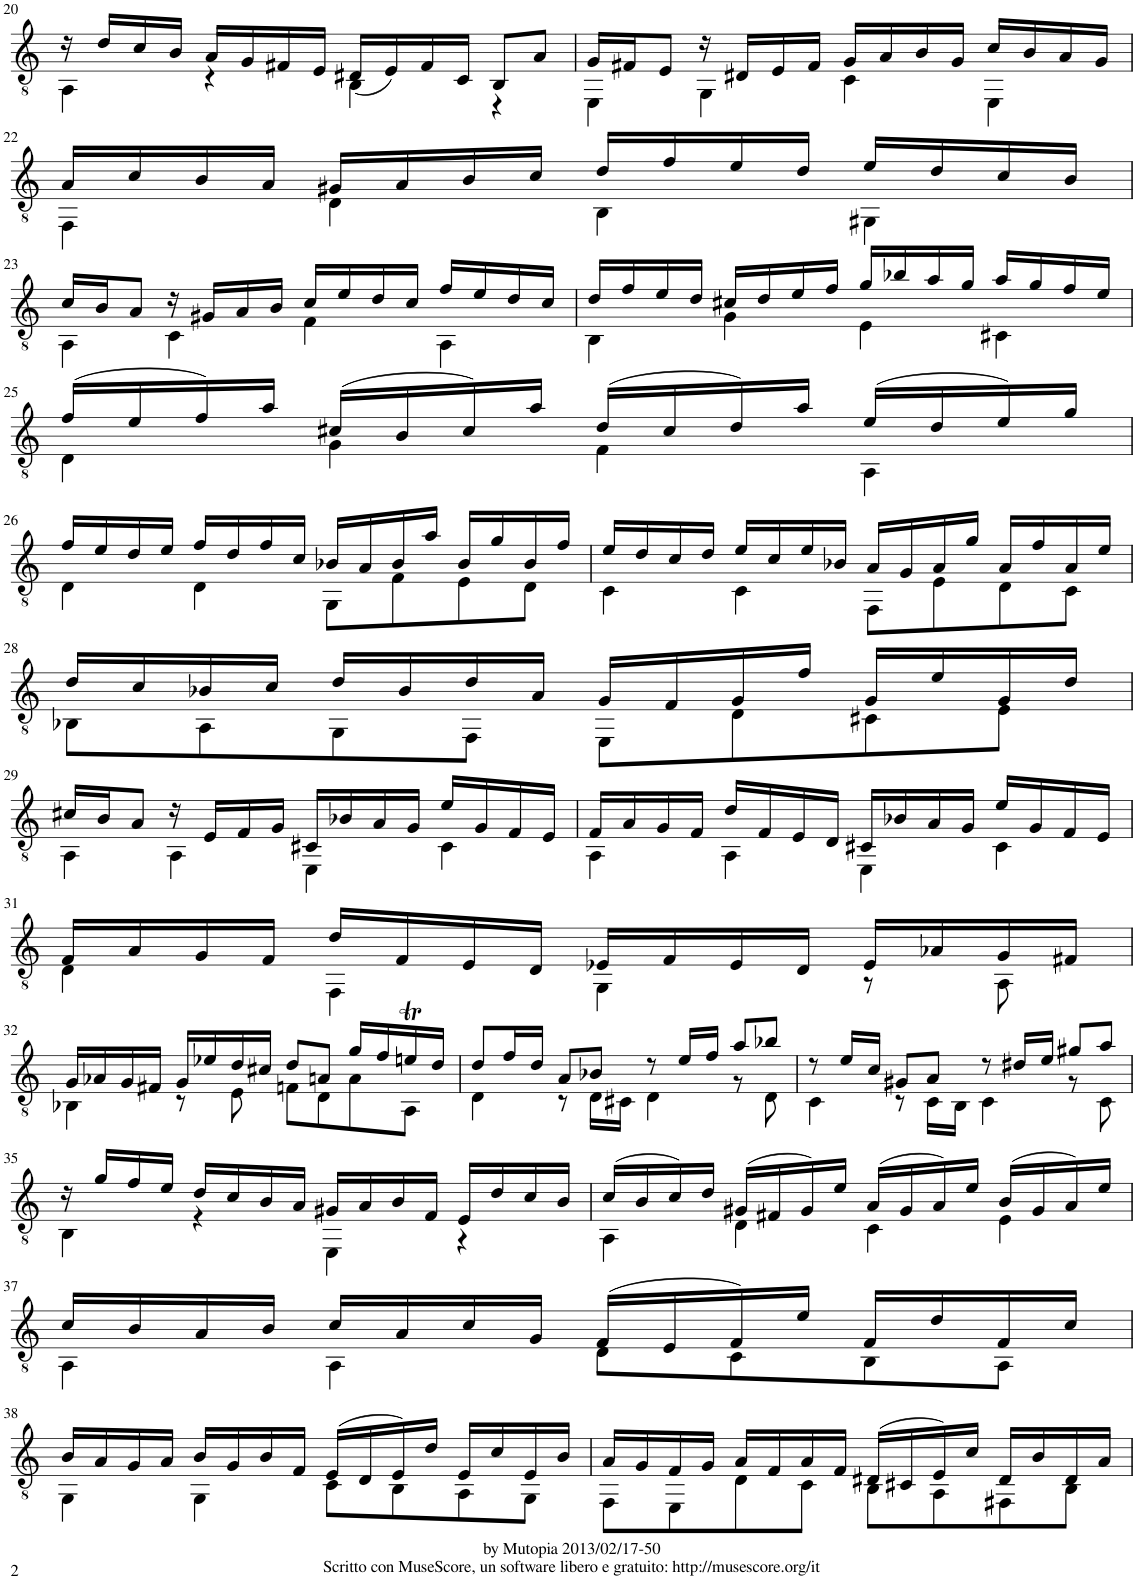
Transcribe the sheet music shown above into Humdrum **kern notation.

**kern
*part1
*staff1
*I"Chitarra
!!LO:PB:g=z
*clefGv2
*k[]
*M4/4
*met(c)
=20
*^
16r	4AA\
16d/LL	.
16c/	.
16B/JJ	.
16A/LL	4r
16G/	.
16F#X/	.
16E/JJ	.
16D#X/LL	(4BB\
(16E/	.
16F#/	.
16C/JJ	.
8BB/L	4r
8A/J	.
=21	=21
16G/LL	4EE\
16F#X/J	.
8E/J	.
16r	4GG\
16D#X/LL	.
16E/	.
16F#/JJ	.
16G/LL	4C\
16A/	.
16B/	.
16G/JJ	.
16c/LL	4EE\
16B/	.
16A/	.
16G/JJ	.
!!LO:LB:g=z	!!
=22	=22
16A/LL	4FF\
16c/	.
16B/	.
16A/JJ	.
16G#X/LL	4D\
16A/	.
16B/	.
16c/JJ	.
16d/LL	4BB\
16f/	.
16e/	.
16d/JJ	.
16e/LL	4GG#X\
16d/	.
16c/	.
16B/JJ	.
!!LO:LB:g=z	!!
=23	=23
16c/LL	4AA\
16B/J	.
8A/J	.
16r	4C\
16G#X/LL	.
16A/	.
16B/JJ	.
16c/LL	4F\
16e/	.
16d/	.
16c/JJ	.
16f/LL	4AA\
16e/	.
16d/	.
16c/JJ	.
=24	=24
16d/LL	4BB\
16f/	.
16e/	.
16d/JJ	.
16c#X/LL	4G\
16d/	.
16e/	.
16f/JJ	.
16g/LL	4E\
16b-X/	.
16a/	.
16g/JJ	.
16a/LL	4C#X\
16g/	.
16f/	.
16e/JJ	.
!!LO:LB:g=z	!!
=25	=25
16f/LL	4D\
16e/	.
16f/)	.
16a/JJ	.
(16c#X/LL	4G\
16B/	.
16c#/)	.
16a/JJ	.
(16d/LL	4F\
16c#/	.
16d/)	.
16a/JJ	.
(16e/LL	4AA\
16d/	.
16e/)	.
16g/JJ	.
!!LO:LB:g=z	!!
=26	=26
16f/LL	4D\
16e/	.
16d/	.
16e/JJ	.
16f/LL	4D\
16d/	.
16f/	.
16c/JJ	.
16B-X/LL	8GG\L
16A/	.
16B-/	8F\
16a/JJ	.
16B-/LL	8E\
16g/	.
16B-/	8D\J
16f/JJ	.
=27	=27
16e/LL	4C\
16d/	.
16c/	.
16d/JJ	.
16e/LL	4C\
16c/	.
16e/	.
16B-X/JJ	.
16A/LL	8FF\L
16G/	.
16A/	8E\
16g/JJ	.
16A/LL	8D\
16f/	.
16A/	8C\J
16e/JJ	.
!!LO:LB:g=z	!!
=28	=28
16d/LL	8BB-X\L
16c/	.
16B-X/	8AA\
16c/JJ	.
16d/LL	8GG\
16B-/	.
16d/	8FF\J
16A/JJ	.
16G/LL	8EE\L
16F/	.
16G/	8D\
16f/JJ	.
16G/LL	8C#X\
16e/	.
16G/	8E\J
16d/JJ	.
!!LO:LB:g=z	!!
=29	=29
16c#X/LL	4AA\
16B/J	.
8A/J	.
16r	4AA\
16E/LL	.
16F/	.
16G/JJ	.
16C#X/LL	4EE\
16B-X/	.
16A/	.
16G/JJ	.
16e/LL	4C#\
16G/	.
16F/	.
16E/JJ	.
=30	=30
16F/LL	4AA\
16A/	.
16G/	.
16F/JJ	.
16d/LL	4AA\
16F/	.
16E/	.
16D/JJ	.
16C#X/LL	4EE\
16B-X/	.
16A/	.
16G/JJ	.
16e/LL	4C#\
16G/	.
16F/	.
16E/JJ	.
!!LO:LB:g=z	!!
=31	=31
16F/LL	4D\
16A/	.
16G/	.
16F/JJ	.
16d/LL	4FF\
16F/	.
16E/	.
16D/JJ	.
16E-X/LL	4GG\
16F/	.
16E-/	.
16D/JJ	.
16E-/LL	8r
16A-X/	.
16G/	8AA\
16F#X/JJ	.
!!LO:LB:g=z	!!
=32	=32
16G/LL	4BB-X\
16A-X/	.
16G/	.
16F#X/JJ	.
16G/LL	8r
16e-X/	.
16d/	8E\
16c#X/JJ	.
8d/L	8Fn\L
8An/J	8D\
16g/LL	8A\
16f/	.
16ent/	8AA\J
16d/JJ	.
=33	=33
8d/L	4D\
16f/L	.
16d/JJ	.
8A/L	8r
8B-X/J	16D\LL
.	16C#X\JJ
8r	4D\
16e/LL	.
16f/JJ	.
8a/L	8r
8b-X/J	8D\
=34	=34
8r	4C\
16e/LL	.
16c/JJ	.
8G#X/L	8r
8A/J	16C\LL
.	16BB\JJ
8r	4C\
16d#X/LL	.
16e/JJ	.
8g#X/L	8r
8a/J	8C\
!!LO:LB:g=z	!!
=35	=35
16r	4BB\
16g/LL	.
16f/	.
16e/JJ	.
16d/LL	4r
16c/	.
16B/	.
16A/JJ	.
16G#X/LL	4EE\
16A/	.
16B/	.
16F/JJ	.
16E/LL	4r
16d/	.
16c/	.
16B/JJ	.
=36	=36
(16c/LL	4AA\
16B/	.
16c/)	.
16d/JJ	.
(16G#X/LL	4D\
16F#X/	.
16G#/)	.
16e/JJ	.
(16A/LL	4C\
16G#/	.
16A/)	.
16e/JJ	.
(16B/LL	4E\
16G#/	.
16A/)	.
16e/JJ	.
!!LO:LB:g=z	!!
=37	=37
16c/LL	4AA\
16B/	.
16A/	.
16B/JJ	.
16c/LL	4AA\
16A/	.
16c/	.
16G/JJ	.
(16F/LL	8D\L
16E/	.
16F/)	8C\
16e/JJ	.
16F/LL	8BB\
16d/	.
16F/	8AA\J
16c/JJ	.
!!LO:LB:g=z	!!
=38	=38
16B/LL	4GG\
16A/	.
16G/	.
16A/JJ	.
16B/LL	4GG\
16G/	.
16B/	.
16F/JJ	.
(16E/LL	8C\L
16D/	.
16E/)	8BB\
16d/JJ	.
16E/LL	8AA\
16c/	.
16E/	8GG\J
16B/JJ	.
=39	=39
16A/LL	8FF\L
16G/	.
16F/	8EE\
16G/JJ	.
16A/LL	8D\
16F/	.
16A/	8C\J
16F/JJ	.
(16D#X/LL	8BB\L
16C#X/	.
16E/)	8AA\
16c/JJ	.
16D#/LL	8FF#X\
16B/	.
16D#/	8BB\J
16A/JJ	.
*v	*v
=
*-
